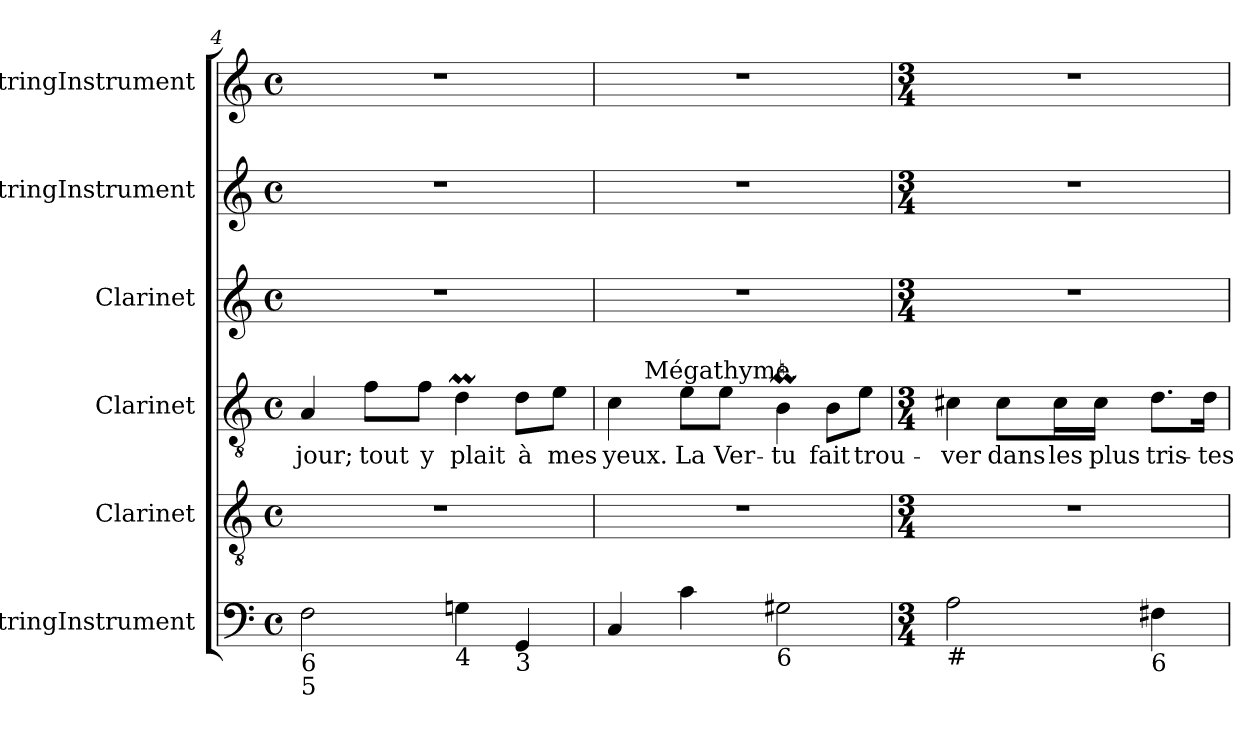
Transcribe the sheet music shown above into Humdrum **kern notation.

**kern	**kern	**kern	**text	**kern	**kern	**kern
*part6	*part5	*part4	*part4	*part3	*part2	*part1
*staff6	*staff5	*staff4	*staff4	*staff3	*staff2	*staff1
*I"StringInstrument	*I"Clarinet	*I"Clarinet	*	*I"Clarinet	*I"StringInstrument	*I"StringInstrument
*I'Str	*I'Cl	*I'Cl	*	*I'Cl	*I'Str	*I'Str
!!LO:LB:g=z
*clefF4	*clefGv2	*clefGv2	*	*clefG2	*clefG2	*clefG2
*	*ITrd1c2	*ITrd1c2	*	*ITrd1c2	*	*
*k[]	*k[b-e-]	*k[b-e-]	*	*k[b-e-]	*k[]	*k[]
*C:	*B-:	*B-:	*	*B-:	*C:	*C:
*M4/4	*M4/4	*M4/4	*	*M4/4	*M4/4	*M4/4
*met(c)	*met(c)	*met(c)	*	*met(c)	*met(c)	*met(c)
=4	=4	=4	=4	=4	=4	=4
!LO:TX:b:t=6\n5	!	!	!	!	!	!
2F\	1r	4G/	-jour;	1r	1r	1r
.	.	8e-\L	tout	.	.	.
.	.	8e-\J	y	.	.	.
!LO:TX:b:t=4	!	!	!	!	!	!
4Gn\	.	4cM\	plait	.	.	.
!LO:TX:b:t=3	!	!	!	!	!	!
4GG/	.	8c\L	à	.	.	.
.	.	8d\J	mes	.	.	.
=5	=5	=5	=5	=5	=5	=5
*	*	*^	*	*	*	*
4C/	1r	4B-\	8ryy	yeux.	1r	1r	1r
!	!	!	!LO:TX:a:t=Mégathyme.	!	!	!	!
.	.	.	2..ryy	.	.	.	.
4c\	.	8d\L	.	La	.	.	.
.	.	8d\J	.	Ver-	.	.	.
!LO:TX:b:t=6	!	!	!	!	!	!	!
2G#X\	.	4AM\	.	-tu	.	.	.
.	.	8A\L	.	fait	.	.	.
.	.	8d\J	.	trou-	.	.	.
*	*	*v	*v	*	*	*	*
=6	=6	=6	=6	=6	=6	=6
*M3/4	*M3/4	*M3/4	*	*M3/4	*M3/4	*M3/4
*	*	*^	*	*	*	*
!LO:TX:b:t=#	!	!	!	!	!	!	!
*	*	*v	*v	*	*	*	*
2A\	2.r	4Bn\	-ver	2.r	2.r	2.r
.	.	8B\L	dans	.	.	.
.	.	16B\L	les	.	.	.
.	.	16B\JJ	plus	.	.	.
!LO:TX:b:t=6	!	!	!	!	!	!
4F#X\	.	8.c\L	tris-	.	.	.
.	.	16c\Jk	-tes	.	.	.
=	=	=	=	=	=	=
*-	*-	*-	*-	*-	*-	*-
